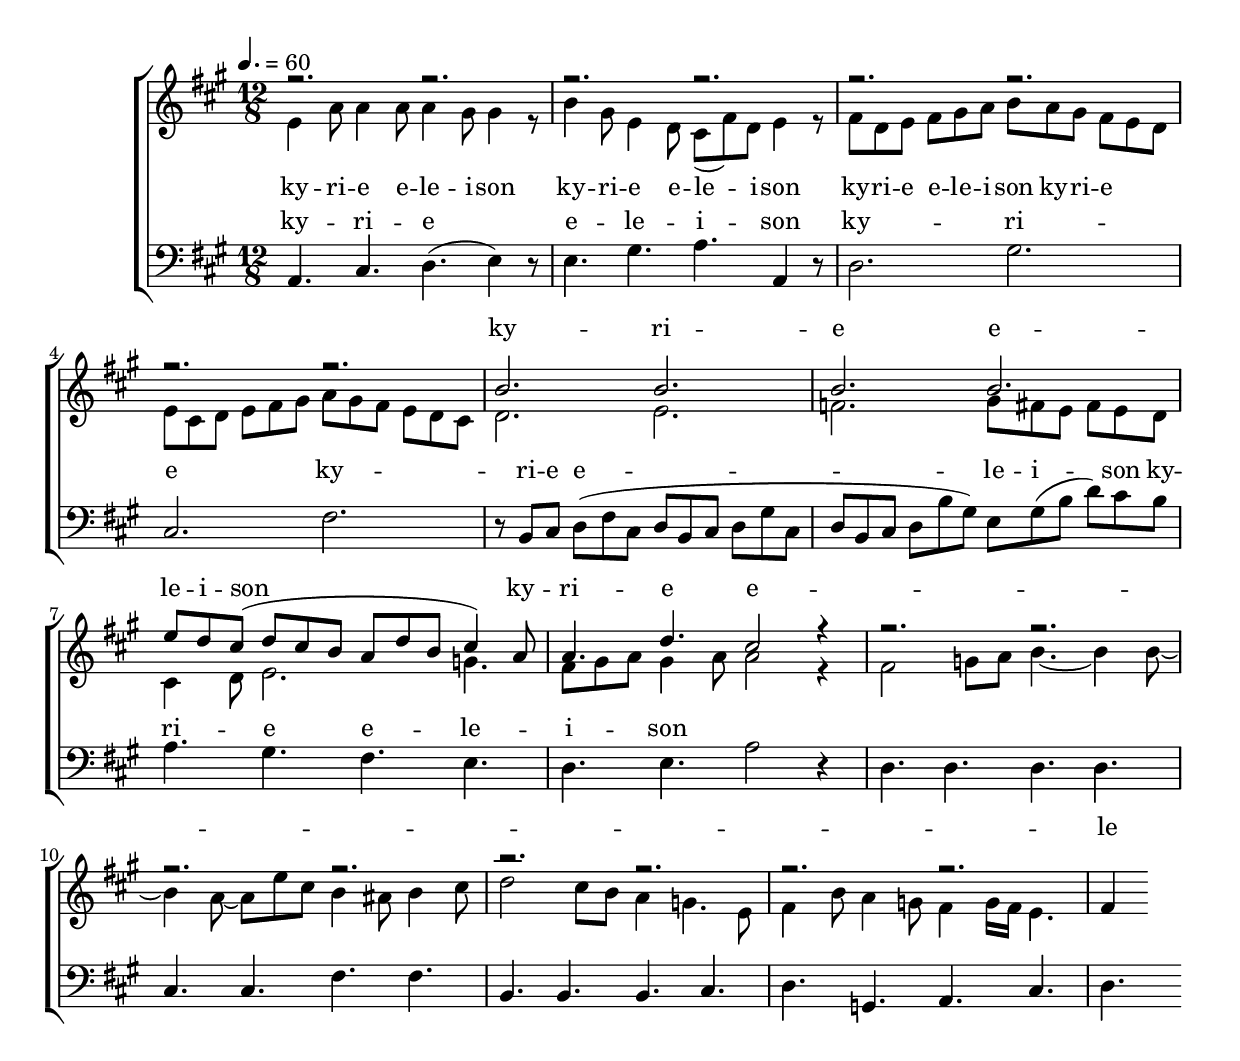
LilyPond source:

\version "2.18.2"

speed = 60

normal_tempo = {
	\time 12/8
	\tempo 4. = \speed
}

common_time = {
	\time 4/4
	\tempo 4 = \speed
}

global = {
	\key a \major
	\normal_tempo
}

soprano_music = \relative c'' {

	r2. r2. |
	r2. r2. |
	r2. r2. |
	r2. r2. |
	b2. b2. |
	b2. b2. |
	e8 d8 cis8( d8 cis8 b8 a8 d8 b8 cis4) a8 |
	a4. d4. cis2 r4 |

	r2. r2. |
	r2. r2. |
	r2. r2. |
	r2. r2. |
	fis,4

}

soprano_words = \lyricmode {
	ky -- ri -- e e -- le -- i -- son
	ky -- ri -- e e -- le -- i -- son
	ky -- ri -- e e -- le -- i -- son
}

alto_music = \relative c' {

	e4 a8 a4 a8 a4 gis8 gis4 r8 |
	b4 gis8 e4 d8 cis8( fis8) d8 e4 r8 |
	fis8 d8 e8 fis8 gis8 a8 b8 a8 gis8 fis8 e8 d8 |
	e8 cis8 d8 e8 fis8 gis8 a8 gis8 fis8 e8 d8 cis8 |
	d2. e2. |
	f2. gis8 fis8 e8 fis8 e8 d8 |
	cis4 d8 e2. g4. |
	fis8 gis8 a8 gis4 a8 a2 r4 |

	fis2 g8 a8 b4.~ b4 b8~ |
	b4 a8~ a8 e'8 cis8 b4 ais8 b4 cis8 |
	d2 cis8 b8 a4 g4. e8 |
	fis4 b8 a4 g8 fis4  g16 fis16 e4. |


}

alto_words = \lyricmode {
	ky -- ri -- e e -- le -- i -- son
	ky -- ri -- e e -- le -- i -- son
	ky -- ri -- e e -- le -- i -- son
	ky -- ri -- e
}

baritone_music = \relative c {

	a4. cis4. d4.( e4) r8 |
	e4. gis4. a4. a,4 r8 |
	d2. gis2. |
	cis,2. fis2. |
	r8 b,8 cis8 d8( fis8 cis8 d8 b8 cis8 d8 gis8 cis,8 |
	d8 b8 cis8 d8 b'8 gis8) e8 gis8( b8 d8) cis8 b8 |
	a4. gis4. fis4. e4. |
	d4. e4. a2 r4 |

	d,4. d4. d4. d4. |
	cis4. cis4. fis4. fis4. |
	b,4. b4. b4. cis4. |
	d4. g,4. a4. cis4. |
	d4.
}

baritone_words = \lyricmode {
	ky -- ri -- e e -- le -- i -- son
	ky -- ri -- e
	ky -- ri -- e e -- le -- i -- son
	ky -- ri -- e e -- le -- i -- son
}

\score {
	<<
		\new ChoirStaff <<
			\new Lyrics = "sopranos" \with {
				\override VerticalAxisGroup.staff-affinity = #DOWN
			}

			\new Staff \with { midiInstrument = #"pizzicato strings" } <<
				\new Voice = "sopranos" {
					\voiceOne
					<< \global \soprano_music >>
				}
				\new Voice = "altos" {
					\voiceTwo
					<< \global \alto_music >>
				}
			>>
			\new Lyrics = "altos"
			\new Lyrics = "baritones" \with {
				\override VerticalAxisGroup.staff-affinity = #DOWN
			}
			\new Staff \with { midiInstrument = #"pizzicato strings" } <<
				\new Voice = "baritones" {
					%\voiceThree
					<< \global \clef "bass" \baritone_music >>
				}
			>>
			\context Lyrics = "sopranos" \lyricsto "sopranos" \soprano_words
			\context Lyrics = "altos" \lyricsto "altos" \alto_words
			\context Lyrics = "baritones" \lyricsto "baritones" \baritone_words
		>>

%{
		\new PianoStaff <<
			\new Staff \with { midiInstrument = #"pizzicato strings" } <<
				\set Staff.printPartCombineTexts = ##f
				\partcombine
				<< \global \soprano_music >>
				<< \global \alto_music >>
			>>
			\new Staff \with { midiInstrument = #"pizzicato strings" } <<
				\clef "bass"
				<< \global \baritone_music >>
			>>
		>>
		%}
	>>
	\midi {}
	\layout {}
}
